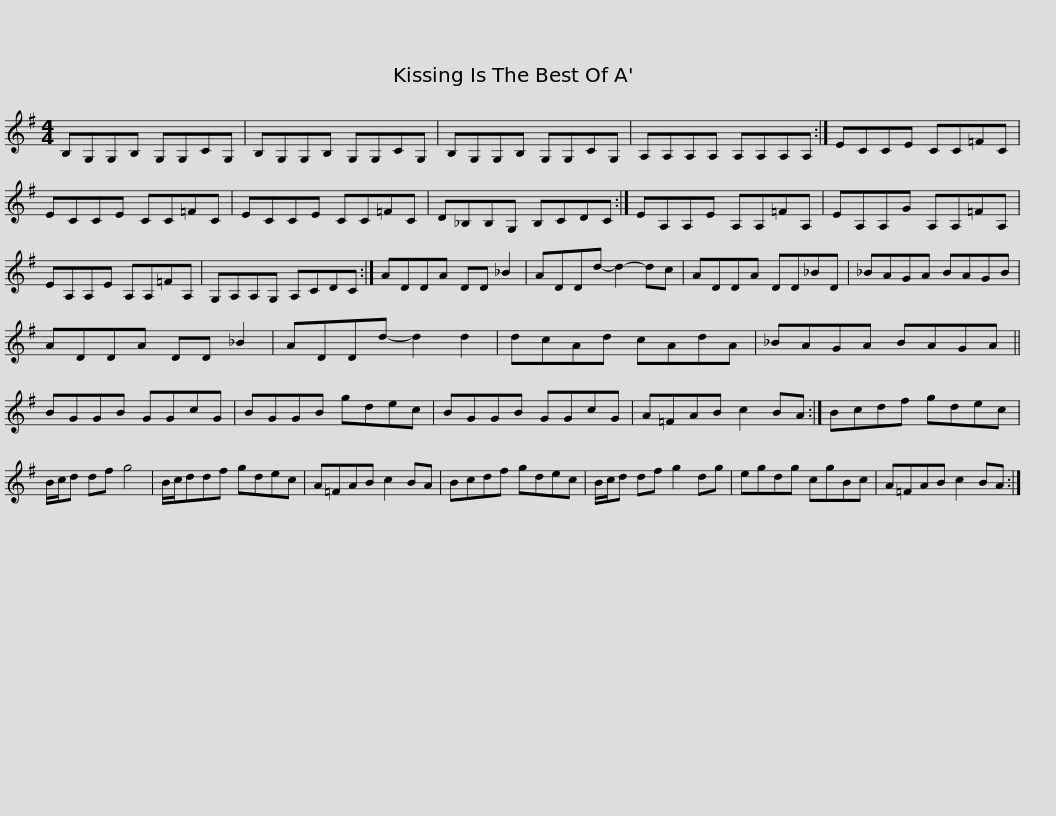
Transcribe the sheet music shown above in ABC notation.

X:1
L:1/8
M:4/4
I:linebreak $
K:G
V:1 treble
V:1
 B,G,G,B, G,G,CG, | B,G,G,B, G,G,CG, | B,G,G,B, G,G,CG, | A,A,A,A, A,A,A,A, :|$ ECCE CC=FC | %5
 ECCE CC=FC | ECCE CC=FC | D_B,B,G, B,CDC :|$ EA,A,E A,A,=FA, | EA,A,G A,A,=FA, | %10
 EA,A,E A,A,=FA, | G,A,A,G, A,CDC :|$ ADDA DD _B2 | ADDd- d2- dc | ADDA DD_BD | %15
 _BAGA BAGB | ADDA DD _B2 |$ ADDd- d2 d2 | dcAd cAdA | _BAGA BAGA || %20
 BGGB GGcG | BGGB gdec |$ BGGB GGcG | A=FAB c2 BA :| Bcdf gdec | %25
 B/c/d df g4 | B/c/ddf gdec |$ A=FAB c2 BA | Bcdf gdec | B/c/d df g2 dg | %30
 egdg cgBc | A=FAB c2 BA :| %32
